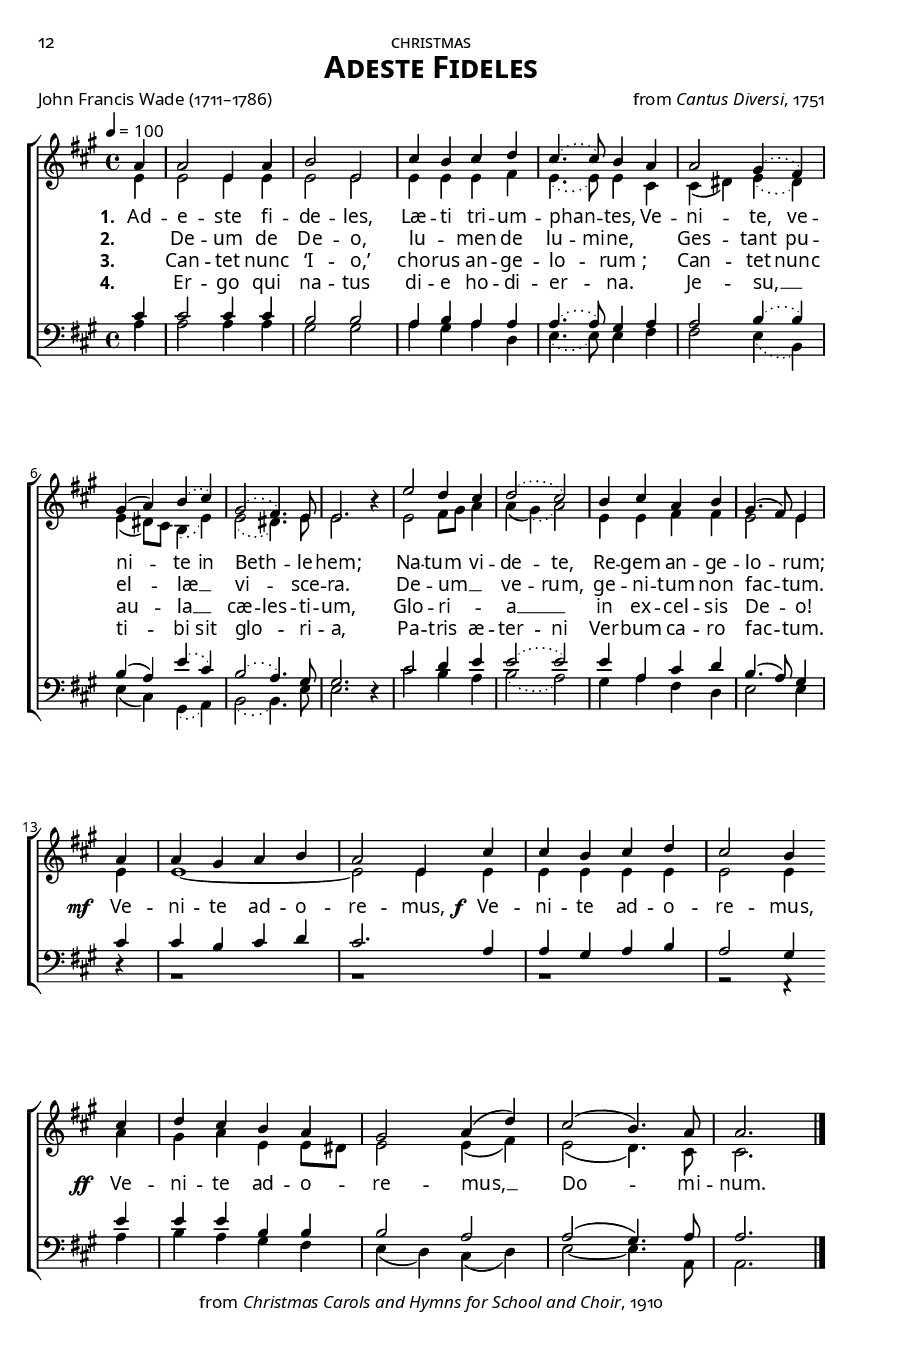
\version "2.14.2"
\include "util.ly"
\header {
  title = \markup{\override #'(font-name . "Garamond Premier Pro Semibold"){ \abs-fontsize #15 \smallCapsOldStyle"Adeste Fideles"}}
  poet = \markup\oldStyleNum"John Francis Wade (1711–1786)"
  composer = \markup\concat{"from " \italic"Cantus Diversi" \oldStyleNum", 1751"}
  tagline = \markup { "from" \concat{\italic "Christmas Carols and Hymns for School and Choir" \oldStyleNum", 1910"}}
}
\paper {
  paper-height = 9\in
  paper-width = 6\in
  indent = 0\in
  %system-system-spacing = #'((basic-distance . 10) (padding . 0))
  %system-system-spacing =
  %  #'((basic-distance . 0)
  %     (minimum-distance . 0)
  %     (padding . -10)
  %     (stretchability . 100))
  ragged-last-bottom = ##f
  ragged-bottom = ##f
  two-sided = ##t
  inner-margin = 0.5\in
  outer-margin = 0.25\in
  top-margin = 0.25\in
  bottom-margin = 0.25\in
  first-page-number = #012
  print-first-page-number = ##t
  headerLine = \markup{\override #'(font-name . "Garamond Premier Pro") \smallCapsOldStyle"christmas"}
  oddHeaderMarkup = \markup\fill-line{
     \override #'(font-name . "Garamond Premier Pro")\abs-fontsize #8.5
     \combine 
        \fill-line{"" \on-the-fly #print-page-number-check-first
        \oldStylePageNum""
        }
        \fill-line{\headerLine}
  }
  evenHeaderMarkup = \markup {
     \override #'(font-name . "Garamond Premier Pro")\abs-fontsize #8.5
     \combine
        \on-the-fly #print-page-number-check-first
        \oldStylePageNum""
        \fill-line{\headerLine}
  }
}
#(set-global-staff-size 15) \paper{ #(define fonts (make-pango-font-tree "GoudyOlSt BT" "Garamond Premier Pro" "Garamond Premier Pro" (/ 15 20))) }
global = {
  \key a \major
  \time 4/4
  \autoBeamOff
  \override DynamicLineSpanner #'staff-padding = #0.0
  \override DynamicLineSpanner #'Y-extent = #'(-0.5 . 1.5)
}

sopMusic = \relative c'' {
  \tempo 4 = 100
  \partial 4 a4 |
  a2 e4 a |
  b2 e, |
  cis'4 b cis d |
  \slurDotted cis4.( cis8) b4 a |
  a2 gis4( fis) | \break
  
  \slurSolid
  gis( a) \slurDotted b( cis) |
  gis2( fis4.) e8 |
  e2. b'4\rest |
  e2 d4 cis |
  \slurDotted d2( cis) |
  b4 cis a b |
  \slurSolid \partial 4*3 gis4.( fis8) e4 | \break
  
  \partial 4 a4 |
  a gis a b |
  a2 e4 cis'4 |
  cis b cis d |
  cis2 b4 \bar""\break cis |
  
  d cis b a |
  gis2 a4( d) |
  cis2( b4.) a8) |
  \partial 4*3 a2. \bar "|."
}
sopWords = \lyricmode {
  
}

altoMusic = \relative c' {
  \partial 4 e4 |
  e2 e4 e |
  e2 e |
  e4 e e fis |
  \slurDotted e4.( e8) e4 cis |
  \slurSolid cis( dis) \slurDotted e( dis) |
  
  \slurSolid e( dis8[) cis] \slurDotted b4( e) |
  e2( dis4.) e8 |
  e2. s4 |
  e2 fis8[ gis] a4 |
  \slurSolid a( \slurDotted gis)( a2) |
  e4 e fis fis |
  \slurSolid \partial 4*3 e2 e4 |
  
  e4 |
  e1~ |
  e2 e4 e |
  e e e e |
  e2 e4 a |
  
  gis a e e8[ dis] |
  e2 e4( fis) |
  e2( d4.) cis8 |
  \partial 4*3 cis2. \bar "|."
}
altoWords = {
  \dropLyricsV
  \lyricmode {
    \set stanza = #"1. "
  \set ignoreMelismata = ##t
    Ad -- e -- ste fi -- de -- les, Læ -- ti tri -- um -- phan -- _ tes,
    Ve -- ni -- te, ve -- ni -- _ te in Beth -- _ le -- hem; Na -- tum vi -- de -- te,
    Re -- gem an -- ge -- lo -- _ rum;
  \unset ignoreMelismata
  }
  \set stanza = \markup\dynamic"mf  "
  \lyricmode {
    Ve -- ni -- te ad -- o -- re -- mus,
  }
  \set stanza = \markup\dynamic" f "
  \lyricmode {
    Ve -- ni -- te ad -- o -- re -- mus,
  }
  \set stanza = \markup\dynamic"ff  "
  \lyricmode {
    \raiseLyrics
    Ve -- ni -- te ad -- o -- re -- mus, __ Do -- mi -- num.
  }
}
altoWordsII = \lyricmode {
  \dropLyricsV
  \set stanza = #"2. "
  \set ignoreMelismata = ##t
  _ De -- um de De -- o, lu -- _ men de lu -- mi -- ne, ""
  Ges -- tant pu -- el -- _ læ __ _ vi -- _ sce -- ra.
  De -- um __ _ ve -- rum, ge -- ni -- tum non fac -- _ tum.
}
altoWordsIII = \lyricmode {
  \dropLyricsV
  \set stanza = #"3. "
  \set ignoreMelismata = ##t
  _ Can -- tet nunc ‘I -- o,’ cho -- rus an -- ge -- lo -- _ rum_; ""
  Can -- tet nunc au -- _ la __ _ cæ -- les -- ti -- um,
  Glo -- ri -- _ a __ _ in ex -- cel -- sis De -- _ o!
}
altoWordsIV = \lyricmode {
  \dropLyricsV
  \set stanza = #"4. "
  \set ignoreMelismata = ##t
  _ Er -- go qui na -- tus di -- e ho -- di -- er -- _ na. ""
  Je -- su, __ _ ti -- _ bi sit glo -- _ ri -- a,
  Pa -- tris æ -- ter -- ni Ver -- bum ca -- ro fac -- _ tum.
}

tenorMusic = \relative c' {
  \partial 4 cis4 |
  cis2 cis4 cis |
  b2 b |
  a4 b a a |
  \slurDotted a4.( a8) gis4 a |
  a2 b4( b) |
  
  \slurSolid b( a) \slurDotted e'( cis) |
  b2( a4.) gis8 |
  gis2. d4\rest |
  cis'2 d4 e |
  \slurDotted e2( e2) |
  e4 a, cis d |
  \slurSolid \partial 4*3 b4.( a8) gis4 |
  
  \partial 4 cis4 |
  cis b cis d |
  cis2. a4 |
  a gis a b |
  a2 gis4 e' |
  
  e e b b |
  b2 a |
  a( gis4.) a8 |
  \partial 4*3 a2. \bar "|."
}
tenorWords = \lyricmode {

}

bassMusic = \relative c' {
  \partial 4 a4 |
  a2 a4 a |
  gis2 gis |
  a4 gis a d, |
  \slurDotted e4.( e8) e4 fis |
  fis2 e4( b) |
  
  \slurSolid e( cis) \slurDotted gis( a) |
  b2( b4.) e8 |
  e2. s4 |
  cis'2 b4 a |
  b2( a2) |
  gis4 a fis d |
  \partial 4*3 e2 e4 |
  
  \slurSolid \partial 4 d\rest |
  g,1\rest |
  g1\rest |
  g1\rest |
  g2\rest f4\rest a'4 |
  
  b a gis fis |
  e( d) cis( d) |
  e2~e4. a,8 |
  \partial 4*3 a2. \bar "|."
}
bassWords = \lyricmode {

}

\score {
  <<
   \new ChoirStaff <<
%    \new Lyrics = sopranos \with { \override VerticalAxisGroup #'nonstaff-relatedstaff-spacing = #'((basic-distance . 1)) }
    \new Staff = women <<
      \new Voice = "sopranos" { \voiceOne << \global \sopMusic >> }
      \new Voice = "altos" { \voiceTwo << \global \altoMusic >> }
    >>
    \new Lyrics \with { alignAboveContext = #"women" \override VerticalAxisGroup #'nonstaff-relatedstaff-spacing = #'((basic-distance . 1))} \lyricsto "sopranos" \sopWords
    \new Lyrics = "altosIV"  \with { alignBelowContext = #"women" } \lyricsto "sopranos" \altoWordsIV
    \new Lyrics = "altosIII"  \with { alignBelowContext = #"women" } \lyricsto "sopranos" \altoWordsIII
    \new Lyrics = "altosII"  \with { alignBelowContext = #"women" } \lyricsto "sopranos" \altoWordsII
    \new Lyrics = "altos"  \with { alignBelowContext = #"women" } \lyricsto "sopranos" \altoWords
   \new Staff = men <<
      \clef bass
      \new Voice = "tenors" { \voiceOne << \global \tenorMusic >> }
      \new Voice = "basses" { \voiceTwo << \global \bassMusic >> }
    >>
    \new Lyrics \with { alignAboveContext = #"men" \override VerticalAxisGroup #'nonstaff-relatedstaff-spacing = #'((basic-distance . 1)) } \lyricsto "tenors" \tenorWords
    \new Lyrics \with { alignBelowContext = #"men" \override VerticalAxisGroup #'nonstaff-relatedstaff-spacing = #'((basic-distance . 1)) } \lyricsto "basses" \bassWords
  >>
%    \new PianoStaff << \new Staff { \new Voice { \pianoRH } } \new Staff { \clef "bass" \pianoLH } >>
  >>
  \layout {
    \context {
      \Score
      %\override SpacingSpanner #'base-shortest-duration = #(ly:make-moment 1 8)
      %\override SpacingSpanner #'common-shortest-duration = #(ly:make-moment 1 4)
    }
    \context {
      % Remove all empty staves
      % \Staff \RemoveEmptyStaves \override VerticalAxisGroup #'remove-first = ##t
    }
    \context {
      \Lyrics
      \override LyricText #'X-offset = #center-on-word
    }
  }
  \midi {
    \tempo 4 = 100
    \set Staff.midiInstrument = "flute"
  
    \context {
      \Voice
      \remove "Dynamic_performer"
    }
  }
}
